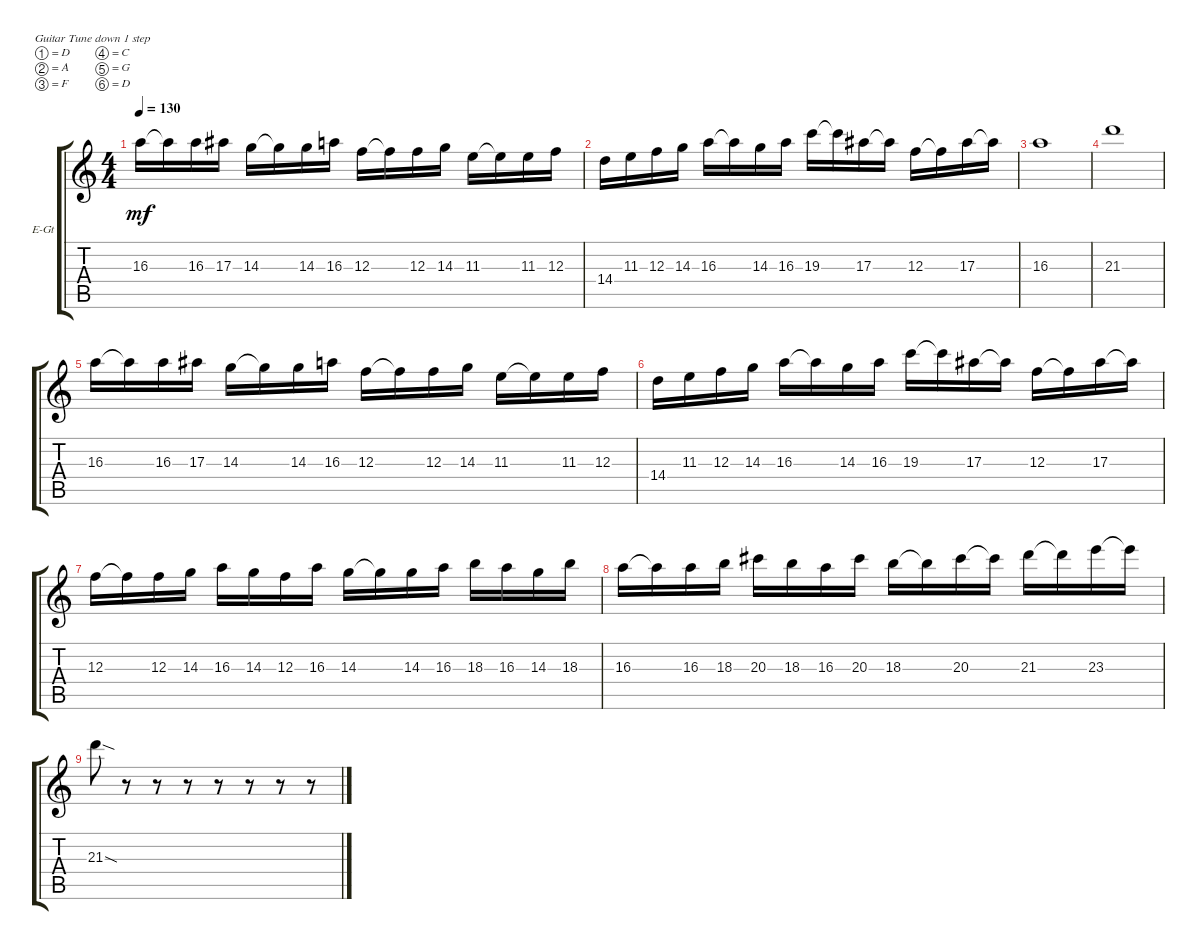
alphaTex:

\defaultSystemsLayout 4
\bracketExtendMode groupsimilarinstruments
\firstSystemTrackNameOrientation horizontal
\otherSystemsTrackNameOrientation horizontal
\track ("Electric Guitar" "E-Gt") {instrument distortionguitar}
\staff {score tabs}
\tuning (D4 A3 F3 C3 G2 D2)
\ts (4 4)
\tempo 130
\clef g2
\ks c
16.3.16{dy mf} 16.3{t}.16 16.3.16 17.3.16 14.3.16 14.3{t}.16 14.3.16 16.3.16 12.3.16 12.3{t}.16 12.3.16 14.3.16 11.3.16 11.3{t}.16 11.3.16 12.3.16 |
14.4.16 11.3.16 12.3.16 14.3.16 16.3.16 16.3{t}.16 14.3.16 16.3.16 19.3.16 19.3{t}.16 17.3.16 17.3{t}.16 12.3.16 12.3{t}.16 17.3.16 17.3{t}.16 |
16.3.1 |
21.3.1 |
16.3.16 16.3{t}.16 16.3.16 17.3.16 14.3.16 14.3{t}.16 14.3.16 16.3.16 12.3.16 12.3{t}.16 12.3.16 14.3.16 11.3.16 11.3{t}.16 11.3.16 12.3.16 |
14.4.16 11.3.16 12.3.16 14.3.16 16.3.16 16.3{t}.16 14.3.16 16.3.16 19.3.16 19.3{t}.16 17.3.16 17.3{t}.16 12.3.16 12.3{t}.16 17.3.16 17.3{t}.16 |
12.3.16 12.3{t}.16 12.3.16 14.3.16 16.3.16 14.3.16 12.3.16 16.3.16 14.3.16 14.3{t}.16 14.3.16 16.3.16 18.3.16 16.3.16 14.3.16 18.3.16 |
16.3.16 16.3{t}.16 16.3.16 18.3.16 20.3.16 18.3.16 16.3.16 20.3.16 18.3.16 18.3{t}.16 20.3.16 20.3{t}.16 21.3.16 21.3{t}.16 23.3.16 23.3{t}.16 |
21.3{sod}.8 r.8 r.8 r.8 r.8 r.8 r.8 r.8
